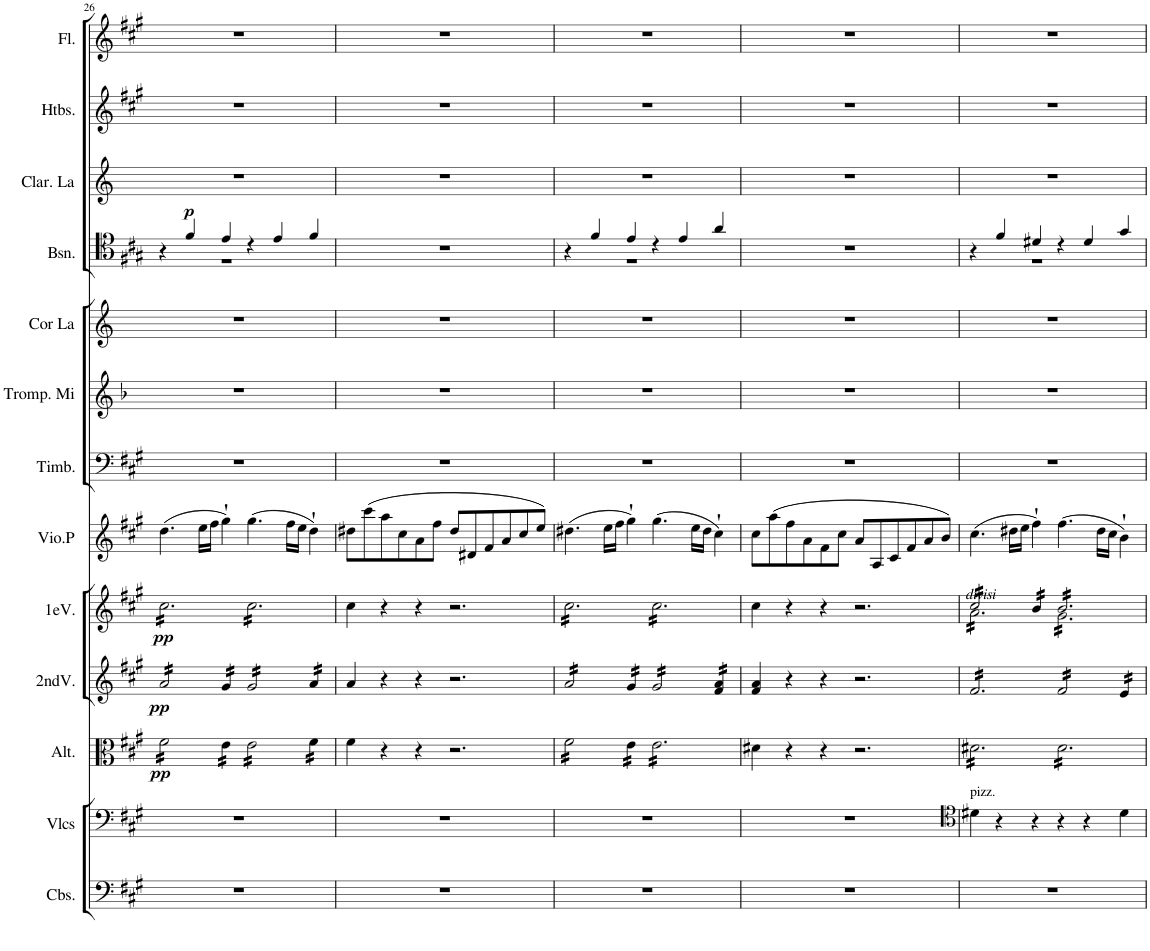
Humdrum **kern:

**kern	**kern	**kern	**dynam	**kern	**dynam	**kern	**kern	**kern	**kern	**kern	**kern	**dynam	**kern	**kern	**kern
*part13	*part12	*part11	*part11	*part10	*part10	*part9	*part8	*part7	*part6	*part5	*part4	*part4	*part3	*part2	*part1
*staff13	*staff12	*staff11	*staff11	*staff10	*staff10	*staff9	*staff8	*staff7	*staff6	*staff5	*staff4	*staff4	*staff3	*staff2	*staff1
*I"Contrebasses	*I"Violoncelles	*I"Altos	*	*I"2mesViolons	*	*I"1ers Violons	*I"Violon principal.	*I"Timbales	*I"Trompettes en Mi	*I"2 Cors en La	*I"2 Bassons	*	*I"2 Clarinettes en La	*I"2 Hautbois	*I"2 Flûtes
*I'Cbs.	*I'Vlcs	*I'Alt.	*	*	*	*I'1eV.	*I'Vio.P	*I'Timb.	*I'Tromp. Mi	*I'Cor La	*I'Bsn.	*	*I'Clar. La	*I'Htbs.	*I'Fl.
!!LO:PB:g=z
*clefF4	*clefF4	*clefC3	*	*clefG2	*	*clefG2	*clefG2	*clefF4	*clefG2	*clefG2	*clefC4	*	*clefG2	*clefG2	*clefG2
*Trd7c12	*	*	*	*	*	*	*	*	*Trd-2c-4	*Trd2c3	*	*	*Trd2c3	*	*
*k[f#c#g#]	*k[f#c#g#]	*k[f#c#g#]	*	*k[f#c#g#]	*	*k[f#c#g#]	*k[f#c#g#]	*k[f#c#g#]	*k[b-]	*k[]	*k[f#c#g#]	*	*k[]	*k[f#c#g#]	*k[f#c#g#]
*M6/4	*M6/4	*M6/4	*	*M6/4	*	*M6/4	*M6/4	*M6/4	*M6/4	*M6/4	*M6/4	*	*M6/4	*M6/4	*M6/4
=26	=26	=26	=26	=26	=26	=26	=26	=26	=26	=26	=26	=26	=26	=26	=26
*	*	*	*	*	*	*	*	*	*	*	*^	*	*	*	*
!	!	!	!LO:DY:b	!	!LO:DY:a	!	!	!	!	!	!	!	!	!	!	!
!	!	!	!	!	!LO:DY:n=1:b	!	!	!	!	!	!	!	!	!	!	!
*	*	*tremolo	*	*	*	*	*	*	*	*	*	*	*	*	*	*
*	*	*	*	*tremolo	*	*	*	*	*	*	*	*	*	*	*	*
*	*	*	*	*	*	*tremolo	*	*	*	*	*	*	*	*	*	*
1.r	1.r	16f#\LL	pp	16a/LL	pp pp	16cc#\LL	(4.dd\	1.r	1.r	1.r	4r	2ryy	.	1.r	1.r	1.r
.	.	16f#\	.	16a/	.	16cc#\	.	.	.	.	.	.	.	.	.	.
.	.	16f#\	.	16a/	.	16cc#\	.	.	.	.	.	.	.	.	.	.
.	.	16f#\	.	16a/	.	16cc#\	.	.	.	.	.	.	.	.	.	.
!	!	!	!	!	!	!	!	!	!	!	!	!	!LO:DY:a	!	!	!
.	.	16f#\	.	16a/	.	16cc#\	.	.	.	.	4f#/	.	p	.	.	.
.	.	16f#\	.	16a/	.	16cc#\	.	.	.	.	.	.	.	.	.	.
.	.	16f#\	.	16a/	.	16cc#\	16ee\LL	.	.	.	.	.	.	.	.	.
.	.	16f#\JJ	.	16a/JJ	.	16cc#\	16ff#\JJ	.	.	.	.	.	.	.	.	.
.	.	16e\LL	.	16g#/LL	.	16cc#\	4gg#`\)	.	.	.	4e/	1r	.	.	.	.
.	.	16e\	.	16g#/	.	16cc#\	.	.	.	.	.	.	.	.	.	.
.	.	16e\	.	16g#/	.	16cc#\	.	.	.	.	.	.	.	.	.	.
.	.	16e\JJ	.	16g#/JJ	.	16cc#\JJ	.	.	.	.	.	.	.	.	.	.
.	.	16e\LL	.	16g#/LL	.	16cc#\LL	(4.gg#\	.	.	.	4r	.	.	.	.	.
.	.	16e\	.	16g#/	.	16cc#\	.	.	.	.	.	.	.	.	.	.
.	.	16e\	.	16g#/	.	16cc#\	.	.	.	.	.	.	.	.	.	.
.	.	16e\	.	16g#/	.	16cc#\	.	.	.	.	.	.	.	.	.	.
.	.	16e\	.	16g#/	.	16cc#\	.	.	.	.	4e/	.	.	.	.	.
.	.	16e\	.	16g#/	.	16cc#\	.	.	.	.	.	.	.	.	.	.
.	.	16e\	.	16g#/	.	16cc#\	16ff#\LL	.	.	.	.	.	.	.	.	.
.	.	16e\JJ	.	16g#/JJ	.	16cc#\	16ee\JJ	.	.	.	.	.	.	.	.	.
.	.	16f#\LL	.	16a/LL	.	16cc#\	4dd`\)	.	.	.	4f#/	.	.	.	.	.
.	.	16f#\	.	16a/	.	16cc#\	.	.	.	.	.	.	.	.	.	.
.	.	16f#\	.	16a/	.	16cc#\	.	.	.	.	.	.	.	.	.	.
.	.	16f#\JJ	.	16a/JJ	.	16cc#\JJ	.	.	.	.	.	.	.	.	.	.
*	*	*	*	*	*	*Xtremolo	*	*	*	*	*	*	*	*	*	*
*	*	*	*	*Xtremolo	*	*	*	*	*	*	*	*	*	*	*	*
*	*	*Xtremolo	*	*	*	*	*	*	*	*	*	*	*	*	*	*
*	*	*	*	*	*	*	*	*	*	*	*v	*v	*	*	*	*
=27	=27	=27	=27	=27	=27	=27	=27	=27	=27	=27	=27	=27	=27	=27	=27
1.r	1.r	4f#\	.	4a/	.	4cc#\	8dd#X\L	1.r	1.r	1.r	1.r	.	1.r	1.r	1.r
.	.	.	.	.	.	.	(8ccc#\	.	.	.	.	.	.	.	.
.	.	4r	.	4r	.	4r	8aa\	.	.	.	.	.	.	.	.
.	.	.	.	.	.	.	8cc#\	.	.	.	.	.	.	.	.
.	.	4r	.	4r	.	4r	8a\	.	.	.	.	.	.	.	.
.	.	.	.	.	.	.	8ff#\J	.	.	.	.	.	.	.	.
.	.	2.r	.	2.r	.	2.r	8dd#/L	.	.	.	.	.	.	.	.
.	.	.	.	.	.	.	8d#X/	.	.	.	.	.	.	.	.
.	.	.	.	.	.	.	8f#/	.	.	.	.	.	.	.	.
.	.	.	.	.	.	.	8a/	.	.	.	.	.	.	.	.
.	.	.	.	.	.	.	8cc#/	.	.	.	.	.	.	.	.
.	.	.	.	.	.	.	8ee/J)	.	.	.	.	.	.	.	.
=28	=28	=28	=28	=28	=28	=28	=28	=28	=28	=28	=28	=28	=28	=28	=28
*	*	*	*	*	*	*	*	*	*	*	*^	*	*	*	*
*	*	*tremolo	*	*	*	*	*	*	*	*	*	*	*	*	*	*
*	*	*	*	*tremolo	*	*	*	*	*	*	*	*	*	*	*	*
*	*	*	*	*	*	*tremolo	*	*	*	*	*	*	*	*	*	*
1.r	1.r	16f#\LL	.	16a/LL	.	16cc#\LL	(4.dd#X\	1.r	1.r	1.r	4r	2ryy	.	1.r	1.r	1.r
.	.	16f#\	.	16a/	.	16cc#\	.	.	.	.	.	.	.	.	.	.
.	.	16f#\	.	16a/	.	16cc#\	.	.	.	.	.	.	.	.	.	.
.	.	16f#\	.	16a/	.	16cc#\	.	.	.	.	.	.	.	.	.	.
.	.	16f#\	.	16a/	.	16cc#\	.	.	.	.	4f#/	.	.	.	.	.
.	.	16f#\	.	16a/	.	16cc#\	.	.	.	.	.	.	.	.	.	.
.	.	16f#\	.	16a/	.	16cc#\	16ee\LL	.	.	.	.	.	.	.	.	.
.	.	16f#\JJ	.	16a/JJ	.	16cc#\	16ff#\JJ	.	.	.	.	.	.	.	.	.
.	.	16e\LL	.	16g#/LL	.	16cc#\	4gg#`\)	.	.	.	4e/	1r	.	.	.	.
.	.	16e\	.	16g#/	.	16cc#\	.	.	.	.	.	.	.	.	.	.
.	.	16e\	.	16g#/	.	16cc#\	.	.	.	.	.	.	.	.	.	.
.	.	16e\JJ	.	16g#/JJ	.	16cc#\JJ	.	.	.	.	.	.	.	.	.	.
.	.	16e\LL	.	16g#/LL	.	16cc#\LL	(4.gg#\	.	.	.	4r	.	.	.	.	.
.	.	16e\	.	16g#/	.	16cc#\	.	.	.	.	.	.	.	.	.	.
.	.	16e\	.	16g#/	.	16cc#\	.	.	.	.	.	.	.	.	.	.
.	.	16e\	.	16g#/	.	16cc#\	.	.	.	.	.	.	.	.	.	.
.	.	16e\	.	16g#/	.	16cc#\	.	.	.	.	4e/	.	.	.	.	.
.	.	16e\	.	16g#/	.	16cc#\	.	.	.	.	.	.	.	.	.	.
.	.	16e\	.	16g#/	.	16cc#\	16ee\LL	.	.	.	.	.	.	.	.	.
.	.	16e\	.	16g#/JJ	.	16cc#\	16dd#\JJ	.	.	.	.	.	.	.	.	.
.	.	16e\	.	16f#/ 16a/LL	.	16cc#\	4cc#`\)	.	.	.	4a/	.	.	.	.	.
.	.	16e\	.	16f#/ 16a/	.	16cc#\	.	.	.	.	.	.	.	.	.	.
.	.	16e\	.	16f#/ 16a/	.	16cc#\	.	.	.	.	.	.	.	.	.	.
.	.	16e\JJ	.	16f#/ 16a/JJ	.	16cc#\JJ	.	.	.	.	.	.	.	.	.	.
*	*	*	*	*	*	*Xtremolo	*	*	*	*	*	*	*	*	*	*
*	*	*	*	*Xtremolo	*	*	*	*	*	*	*	*	*	*	*	*
*	*	*Xtremolo	*	*	*	*	*	*	*	*	*	*	*	*	*	*
*	*	*	*	*	*	*	*	*	*	*	*v	*v	*	*	*	*
=29	=29	=29	=29	=29	=29	=29	=29	=29	=29	=29	=29	=29	=29	=29	=29
1.r	1.r	4d#X\	.	4f#/ 4a/	.	4cc#\	8cc#\L	1.r	1.r	1.r	1.r	.	1.r	1.r	1.r
.	.	.	.	.	.	.	(8aa\	.	.	.	.	.	.	.	.
.	.	4r	.	4r	.	4r	8ff#\	.	.	.	.	.	.	.	.
.	.	.	.	.	.	.	8a\	.	.	.	.	.	.	.	.
.	.	4r	.	4r	.	4r	8f#\	.	.	.	.	.	.	.	.
.	.	.	.	.	.	.	8cc#\J	.	.	.	.	.	.	.	.
.	.	2.r	.	2.r	.	2.r	8a/L	.	.	.	.	.	.	.	.
.	.	.	.	.	.	.	8A/	.	.	.	.	.	.	.	.
.	.	.	.	.	.	.	8c#/	.	.	.	.	.	.	.	.
.	.	.	.	.	.	.	8f#/	.	.	.	.	.	.	.	.
.	.	.	.	.	.	.	8a/	.	.	.	.	.	.	.	.
.	.	.	.	.	.	.	8b/J)	.	.	.	.	.	.	.	.
=30	=30	=30	=30	=30	=30	=30	=30	=30	=30	=30	=30	=30	=30	=30	=30
*	*clefC4	*	*	*	*	*	*	*	*	*	*	*	*	*	*
*	*	*	*	*	*	*^	*	*	*	*	*^	*	*	*	*
!	!	!	!	!	!	!LO:TX:b:i:t=divisi	!	!	!	!	!	!	!	!	!	!	!
!	!LO:TX:a:t=pizz.	!	!	!	!	!	!	!	!	!	!	!	!	!	!	!	!
*	*	*tremolo	*	*	*	*	*	*	*	*	*	*	*	*	*	*	*
*	*	*	*	*tremolo	*	*	*	*	*	*	*	*	*	*	*	*	*
*	*	*	*	*	*	*tremolo	*	*	*	*	*	*	*	*	*	*	*
1.r	4d#X\	16d#X\LL	.	16f#/LL	.	16cc#/LL	16a\LL	(4.cc#\	1.r	1.r	1.r	4r	2ryy	.	1.r	1.r	1.r
.	.	16d#X\	.	16f#/	.	16cc#/	16a\	.	.	.	.	.	.	.	.	.	.
.	.	16d#X\	.	16f#/	.	16cc#/	16a\	.	.	.	.	.	.	.	.	.	.
.	.	16d#X\	.	16f#/	.	16cc#/	16a\	.	.	.	.	.	.	.	.	.	.
.	4r	16d#X\	.	16f#/	.	16cc#/	16a\	.	.	.	.	4f#/	.	.	.	.	.
.	.	16d#X\	.	16f#/	.	16cc#/	16a\	.	.	.	.	.	.	.	.	.	.
.	.	16d#X\	.	16f#/	.	16cc#/	16a\	16dd#X\LL	.	.	.	.	.	.	.	.	.
.	.	16d#X\	.	16f#/	.	16cc#/JJ	16a\	16ee\JJ	.	.	.	.	.	.	.	.	.
.	4r	16d#X\	.	16f#/	.	16b/LL	16a\	4ff#`\)	.	.	.	4d#X/	1r	.	.	.	.
.	.	16d#X\	.	16f#/	.	16b/	16a\	.	.	.	.	.	.	.	.	.	.
.	.	16d#X\	.	16f#/	.	16b/	16a\	.	.	.	.	.	.	.	.	.	.
.	.	16d#X\JJ	.	16f#/JJ	.	16b/JJ	16a\JJ	.	.	.	.	.	.	.	.	.	.
.	4r	16d#\LL	.	16f#/LL	.	16b/LL	16g#\LL	(4.ff#\	.	.	.	4r	.	.	.	.	.
.	.	16d#\	.	16f#/	.	16b/	16g#\	.	.	.	.	.	.	.	.	.	.
.	.	16d#\	.	16f#/	.	16b/	16g#\	.	.	.	.	.	.	.	.	.	.
.	.	16d#\	.	16f#/	.	16b/	16g#\	.	.	.	.	.	.	.	.	.	.
.	4r	16d#\	.	16f#/	.	16b/	16g#\	.	.	.	.	4d#/	.	.	.	.	.
.	.	16d#\	.	16f#/	.	16b/	16g#\	.	.	.	.	.	.	.	.	.	.
.	.	16d#\	.	16f#/	.	16b/	16g#\	16dd#\LL	.	.	.	.	.	.	.	.	.
.	.	16d#\	.	16f#/JJ	.	16b/	16g#\	16cc#\JJ	.	.	.	.	.	.	.	.	.
.	4d#\	16d#\	.	16e/LL	.	16b/	16g#\	4b`\)	.	.	.	4g#/	.	.	.	.	.
.	.	16d#\	.	16e/	.	16b/	16g#\	.	.	.	.	.	.	.	.	.	.
.	.	16d#\	.	16e/	.	16b/	16g#\	.	.	.	.	.	.	.	.	.	.
.	.	16d#\JJ	.	16e/JJ	.	16b/JJ	16g#\JJ	.	.	.	.	.	.	.	.	.	.
*	*	*	*	*	*	*Xtremolo	*	*	*	*	*	*	*	*	*	*	*
*	*	*	*	*Xtremolo	*	*	*	*	*	*	*	*	*	*	*	*	*
*	*	*Xtremolo	*	*	*	*	*	*	*	*	*	*	*	*	*	*	*
*	*	*	*	*	*	*v	*v	*	*	*	*	*v	*v	*	*	*	*
=	=	=	=	=	=	=	=	=	=	=	=	=	=	=	=
*-	*-	*-	*-	*-	*-	*-	*-	*-	*-	*-	*-	*-	*-	*-	*-
